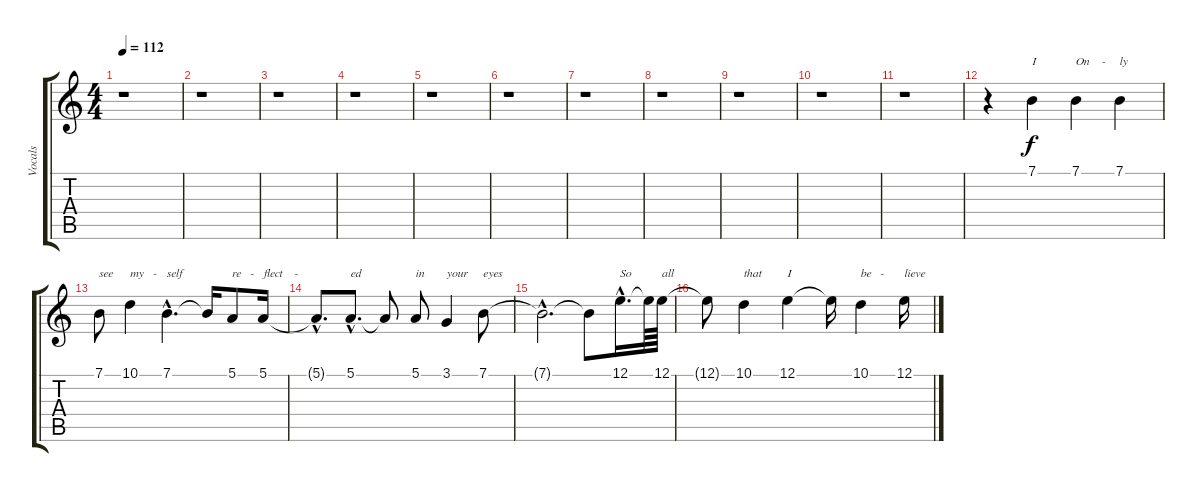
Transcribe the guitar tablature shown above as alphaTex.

\track ("Vocals" "Vocals") {instrument stringensemble1}
\staff {score tabs}
\tuning (E4 B3 G3 D3 A2 E2) {hide}
\ts (4 4)
\tempo 112
\clef g2
\ks c
r.1{dy f instrument stringensemble1} |
r.1 |
r.1 |
r.1 |
r.1 |
r.1 |
r.1 |
r.1 |
r.1 |
r.1 |
r.1 |
r.4 7.1.4{txt "I"} 7.1.4{txt "On    -"} 7.1.4{txt "ly"} |
7.1.8{txt "see"} 10.1.4{txt "my   -"} 7.1{hac}.4{d txt "self"} 7.1{t}.16 5.1.8{txt "re   -"} 5.1.16{txt "flect    -"} |
5.1{hac t}.8{d} 5.1{hac}.8{d txt "ed"} 5.1{t}.8 5.1.8{txt "in"} 3.1.4{txt "your"} 7.1.8{txt "eyes"} |
7.1{hac t}.2{d} 7.1{t}.8 12.1{hac}.16{d txt "So"} 12.1{t}.64 12.1.64{txt "all"} |
12.1{t}.8 10.1.4{txt "that"} 12.1.4{txt "I"} 12.1{t}.16 10.1.4{txt "be   -"} 12.1.16{txt "lieve"}
